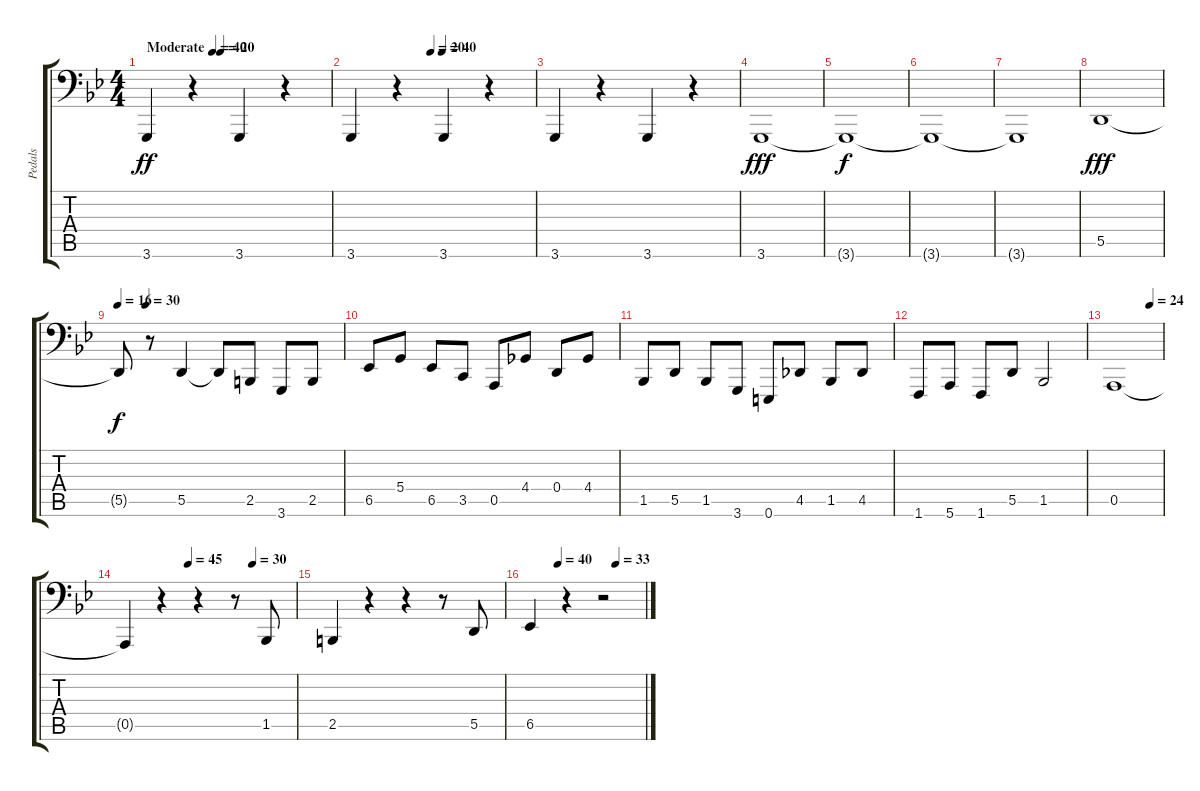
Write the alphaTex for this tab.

\track ("Pedals" "Pedals") {instrument churchorgan}
\staff {score tabs}
\tuning (E3 B2 G2 D2 A1 E1) {hide}
\ts (4 4)
\tempo (40 "Moderate")
\tempo (20 0.40625)
\tempo (40 "Moderate")
\clef f4
\ks gminor
3.6.4{dy ff instrument churchorgan} r.4 3.6.4 r.4 |
\tempo (20 0.4375)
\tempo (40 0.5)
3.6.4 r.4 3.6.4 r.4 |
3.6.4 r.4 3.6.4 r.4 |
3.6.1{dy fff} |
3.6{t}.1{dy f} |
3.6{t}.1 |
3.6{t}.1 |
5.5.1{dy fff} |
\tempo 16
\tempo (30 0.125)
5.5{t}.8{dy f} r.8 5.5.4{volume 12} 5.5{t}.8 2.5.8 3.6.8 2.5.8 |
6.5.8 5.4.8 6.5.8 3.5.8 0.5.8 4.4.8 0.4.8 4.4.8 |
1.5.8 5.5.8 1.5.8 3.6.8 0.6.8 4.5.8 1.5.8 4.5.8 |
1.6.8 5.6.8 1.6.8 5.5.8 1.5.2 |
\tempo (24 0.75)
0.5.1 |
\tempo (45 0.375)
\tempo (30 0.75)
0.5{t}.4 r.4{volume 16} r.4 r.8 1.5.8 |
2.5.4 r.4 r.4 r.8 5.5.8 |
\tempo (40 0.25)
\tempo (33 0.75)
6.5.4 r.4 r.2
